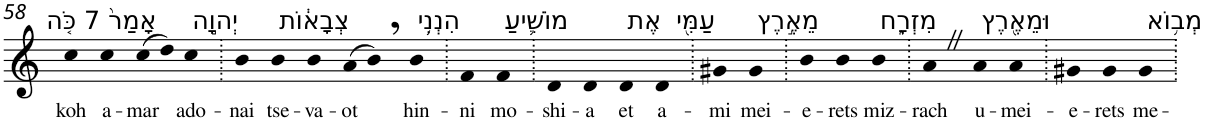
**kern	**text
*part1	*part1
*staff1	*staff1
*I"Piano	*
*I'Pno	*
!!LO:PB:g=z
*clefG2	*
*k[]	*
=58	=58
!LO:TX:a:t=7 כֹּ֤ה	!
!	!LO:LY:b
4cc	koh
!LO:TX:a:t=אָמַר֙	!
!	!LO:LY:b
4cc	a-
!	!LO:LY:b
(>8cc	-mar
8dd)	.
!LO:TX:a:t=יְהוָ֣ה	!
!	!LO:LY:b
4cc	ado-
=59.	=59.
!	!LO:LY:b
4b	-nai
!LO:TX:a:t=צְבָא֔וֹת	!
!	!LO:LY:b
4b	tse-
!	!LO:LY:b
4b	-va-
!	!LO:LY:b
(>8a	-ot
8b,)	.
!LO:TX:a:t=הִנְנִ֥י	!
!	!LO:LY:b
4b	hin-
=60.	=60.
!	!LO:LY:b
4f	-ni
!LO:TX:a:t=מוֹשִׁ֛יעַ	!
!	!LO:LY:b
4f	mo-
=61.	=61.
!	!LO:LY:b
4d	-shi-
!	!LO:LY:b
4d	-a
!LO:TX:a:t=אֶת	!
!	!LO:LY:b
4d	et
!LO:TX:a:t=עַמִּ֖י	!
!	!LO:LY:b
4d	a-
=62.	=62.
!	!LO:LY:b
4g#X	-mi
!LO:TX:a:t=מֵאֶ֣רֶץ	!
!	!LO:LY:b
4g#	mei-
=63.	=63.
!	!LO:LY:b
4b	-e-
!	!LO:LY:b
4b	-rets
!LO:TX:a:t=מִזְרָ֑ח	!
!	!LO:LY:b
4b	miz-
=64.	=64.
!	!LO:LY:b
4aZ	-rach
!LO:TX:a:t=וּמֵאֶ֖רֶץ	!
!	!LO:LY:b
4a	u-
!	!LO:LY:b
4a	-mei-
=65.	=65.
!	!LO:LY:b
4g#X	-e-
!	!LO:LY:b
4g#	-rets
!LO:TX:a:t=מְב֥וֹא	!
!	!LO:LY:b
4g#	me-
=.	=.
*-	*-
